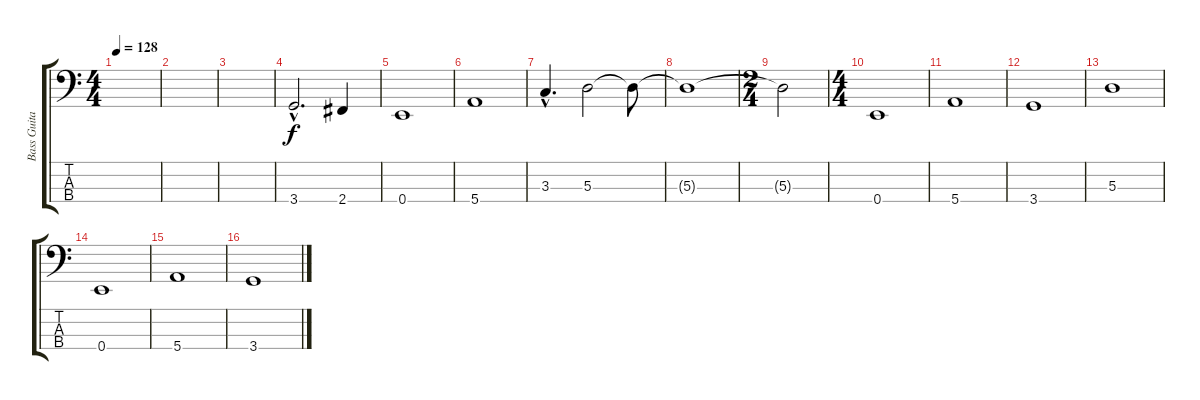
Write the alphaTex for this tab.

\track ("Bass Guitar" "Bass Guita") {instrument electricbassfinger}
\staff {score tabs}
\tuning (G2 D2 A1 E1) {hide}
\ts (4 4)
\tempo 128
\clef f4
\ks c
|
|
|
3.4{hac}.2{d} 2.4.4 |
0.4.1 |
5.4.1 |
3.3{hac}.4{d} 5.3.2 5.3{t}.8 |
5.3{t}.1 |
\ts (2 4)
5.3{t}.2 |
\ts (4 4)
0.4.1 |
5.4.1 |
3.4.1 |
5.3.1 |
0.4.1 |
5.4.1 |
3.4.1
